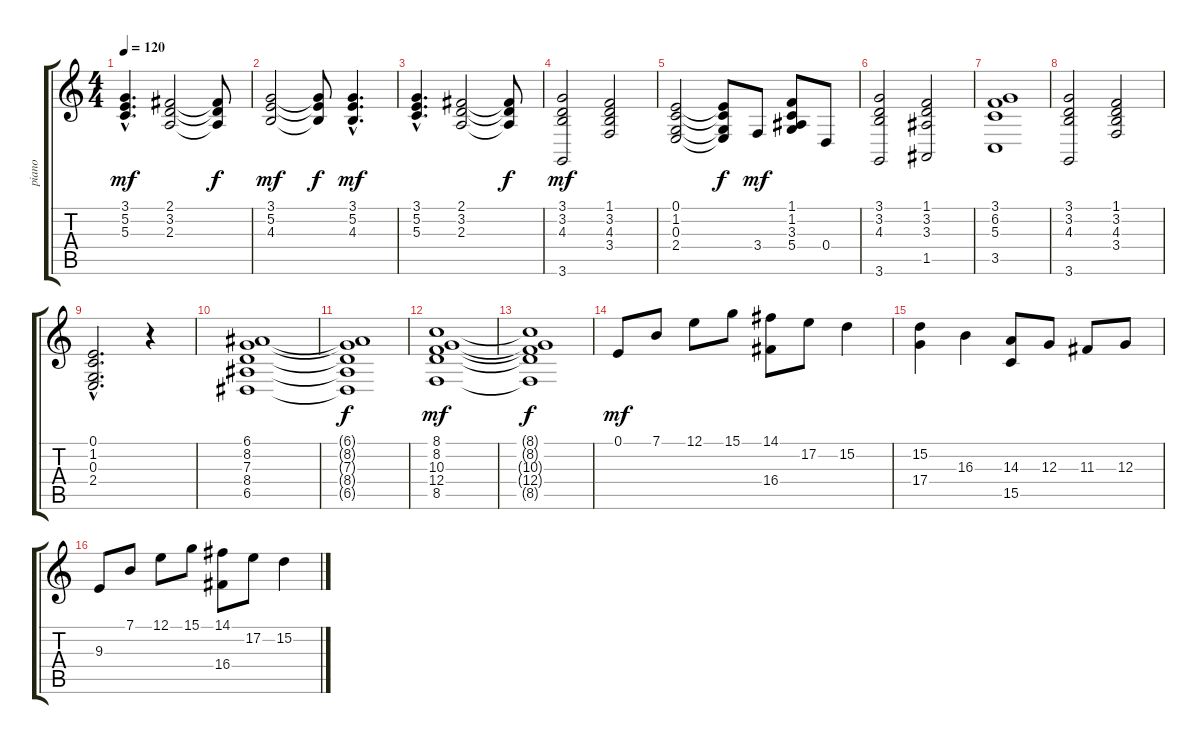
\track ("piano" "piano") {instrument acousticgrandpiano}
\staff {score tabs}
\tuning (E4 B3 G3 D3 A2 E2) {hide}
\ts (4 4)
\tempo 120
\clef g2
\ks c
(3.1{hac} 5.2{hac} 5.3{hac}).4{d dy mf} (2.1 3.2 2.3).2 (2.1{t} 3.2{t} 2.3{t}).8{dy f} |
(3.1 5.2 4.3).2{dy mf} (3.1{t} 5.2{t} 4.3{t}).8{dy f} (3.1{hac} 5.2{hac} 4.3{hac}).4{d dy mf} |
(3.1{hac} 5.2{hac} 5.3{hac}).4{d} (2.1 3.2 2.3).2 (2.1{t} 3.2{t} 2.3{t}).8{dy f} |
(3.1 3.2 4.3 3.6).2{dy mf} (1.1 3.2 4.3 3.4).2 |
(0.1 1.2 0.3 2.4).2 (0.1{t} 1.2{t} 0.3{t} 2.4{t}).8{dy f} 3.4.8{dy mf} (1.1 1.2 3.3 5.4).8 0.4.8 |
(3.1 3.2 4.3 3.6).2 (1.1 3.2 3.3 1.5).2 |
(3.1 6.2 5.3 3.5).1 |
(3.1 3.2 4.3 3.6).2 (1.1 3.2 4.3 3.4).2 |
(0.1{hac} 1.2{hac} 0.3{hac} 2.4{hac}).2{d} r.4 |
(6.1 8.2 7.3 8.4 6.5).1 |
(6.1{t} 8.2{t} 7.3{t} 8.4{t} 6.5{t}).1{dy f} |
(8.1 8.2 10.3 12.4 8.5).1{dy mf} |
(8.1{t} 8.2{t} 10.3{t} 12.4{t} 8.5{t}).1{dy f} |
0.1.8{dy mf} 7.1.8 12.1.8 15.1.8 (14.1 16.4).8 17.2.8 15.2.4 |
(15.2 17.4).4 16.3.4 (14.3 15.5).8 12.3.8 11.3.8 12.3.8 |
9.3.8 7.1.8 12.1.8 15.1.8 (14.1 16.4).8 17.2.8 15.2.4
